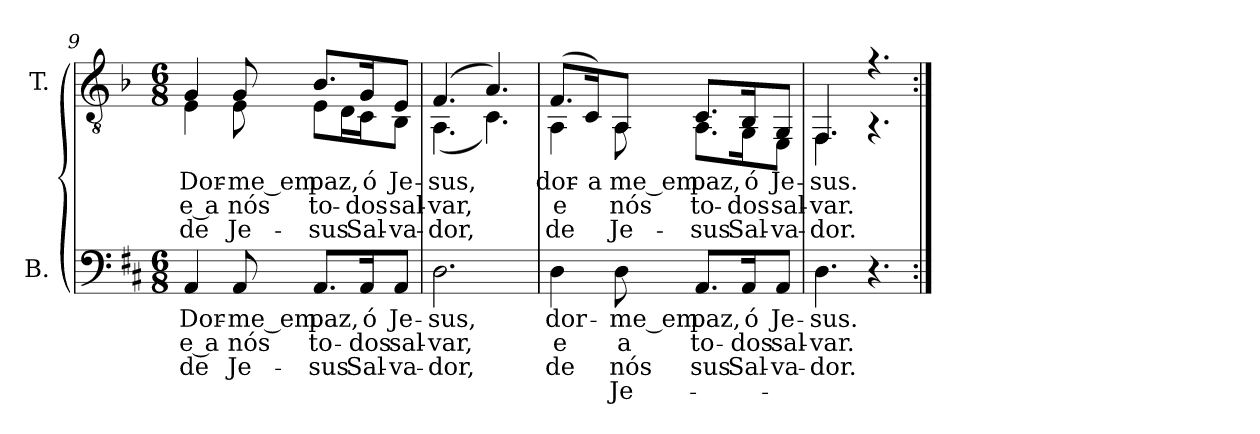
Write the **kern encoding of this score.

**kern	**text	**text	**text	**text	**kern	**text	**text	**text
*part2	*part2	*part2	*part2	*part2	*part1	*part1	*part1	*part1
*staff2	*staff2	*staff2	*staff2	*staff2	*staff1	*staff1	*staff1	*staff1
*I"B.	*	*	*	*	*I"T.	*	*	*
!!LO:LB:g=z
*clefF4	*	*	*	*	*clefGv2	*	*	*
*	*	*	*	*	*ITrd2c3	*	*	*
*k[f#c#]	*	*	*	*	*k[f#c#]	*	*	*
*D:	*	*	*	*	*D:	*	*	*
*M6/8	*	*	*	*	*M6/8	*	*	*
=9	=9	=9	=9	=9	=9	=9	=9	=9
!	!LO:LY:b:color=#000000	!LO:LY:b:color=#000000	!LO:LY:b:color=#000000	!	!	!	!	!
!	!	!	!	!	!	!LO:LY:b:color=#000000	!LO:LY:b:color=#000000	!LO:LY:b:color=#000000
*	*	*	*	*	*^	*	*	*
4AAi/	Dor-	e a	de	.	4Ei/	4C#i\	Dor-	e a	de
!	!LO:LY:b:color=#000000	!LO:LY:b:color=#000000	!LO:LY:b:color=#000000	!	!	!	!	!	!
!	!	!	!	!	!	!	!LO:LY:b:color=#000000	!LO:LY:b:color=#000000	!LO:LY:b:color=#000000
8AAi/	-me_em	nós	Je-	.	8Ei/	8C#i\	-me_em	nós	Je-
!	!LO:LY:b:color=#000000	!LO:LY:b:color=#000000	!LO:LY:b:color=#000000	!	!	!	!	!	!
!	!	!	!	!	!	!	!LO:LY:b:color=#000000	!LO:LY:b:color=#000000	!LO:LY:b:color=#000000
8.AAi/L	paz,	to-	-sus	.	8.Gi/L	8C#i\L	paz,	to-	-sus
.	.	.	.	.	.	16BBi\L	.	.	.
!	!LO:LY:b:color=#000000	!LO:LY:b:color=#000000	!LO:LY:b:color=#000000	!	!	!	!	!	!
!	!	!	!	!	!	!	!LO:LY:b:color=#000000	!LO:LY:b:color=#000000	!LO:LY:b:color=#000000
16AAi/k	ó	-dos	Sal-	.	16Ei/k	16AAi\J	ó	-dos	Sal-
!	!LO:LY:b:color=#000000	!LO:LY:b:color=#000000	!LO:LY:b:color=#000000	!	!	!	!	!	!
!	!	!	!	!	!	!	!LO:LY:b:color=#000000	!LO:LY:b:color=#000000	!LO:LY:b:color=#000000
8AAi/J	Je-	sal-	-va-	.	8C#i/J	8GGi\J	Je-	sal-	-va-
=10	=10	=10	=10	=10	=10	=10	=10	=10	=10
!	!LO:LY:b:color=#000000	!LO:LY:b:color=#000000	!LO:LY:b:color=#000000	!	!	!	!	!	!
!	!	!	!	!	!	!	!LO:LY:b:color=#000000	!LO:LY:b:color=#000000	!LO:LY:b:color=#000000
2.Di\	-sus,	-var,	-dor,	.	(4.Di/	(4.FF#i\	-sus,	-var,	-dor,
.	.	.	.	.	4.F#i/)	4.AAi\)	.	.	.
=11	=11	=11	=11	=11	=11	=11	=11	=11	=11
!	!LO:LY:b:color=#000000	!LO:LY:b:color=#000000	!LO:LY:b:color=#000000	!	!	!	!	!	!
!	!	!	!	!	!	!	!LO:LY:b:color=#000000	!LO:LY:b:color=#000000	!LO:LY:b:color=#000000
4Di\	dor-	e	de	.	(8.Di/L	4FF#i\	dor-	e	de
!	!	!	!	!	!	!	!LO:LY:b:color=#000000	!	!
.	.	.	.	.	16AAi/k)	.	a	.	.
!	!LO:LY:b:color=#000000	!LO:LY:b:color=#000000	!LO:LY:b:color=#000000	!LO:LY:b:color=#000000	!	!	!	!	!
!	!	!	!	!	!	!	!LO:LY:b:color=#000000	!LO:LY:b:color=#000000	!LO:LY:b:color=#000000
8Di\	-me_em	a	nós	Je-	8FF#i/J	8FF#i\	-me_em	nós	Je-
!	!LO:LY:b:color=#000000	!LO:LY:b:color=#000000	!LO:LY:b:color=#000000	!	!	!	!	!	!
!	!	!	!	!	!	!	!LO:LY:b:color=#000000	!LO:LY:b:color=#000000	!LO:LY:b:color=#000000
8.AAi/L	paz,	to-	-sus	.	8.AAi/L	8.FF#i\L	paz,	to-	-sus
!	!LO:LY:b:color=#000000	!LO:LY:b:color=#000000	!LO:LY:b:color=#000000	!	!	!	!	!	!
!	!	!	!	!	!	!	!LO:LY:b:color=#000000	!LO:LY:b:color=#000000	!LO:LY:b:color=#000000
16AAi/k	ó	-dos	Sal-	.	16GGi/k	16EEi\k	ó	-dos	Sal-
!	!LO:LY:b:color=#000000	!LO:LY:b:color=#000000	!LO:LY:b:color=#000000	!	!	!	!	!	!
!	!	!	!	!	!	!	!LO:LY:b:color=#000000	!LO:LY:b:color=#000000	!LO:LY:b:color=#000000
8AAi/J	Je-	sal-	-va-	.	8EEi/J	8CC#i\J	Je-	sal-	-va-
=12	=12	=12	=12	=12	=12	=12	=12	=12	=12
!	!LO:LY:b:color=#000000	!LO:LY:b:color=#000000	!LO:LY:b:color=#000000	!	!	!	!	!	!
!	!	!	!	!	!	!	!LO:LY:b:color=#000000	!LO:LY:b:color=#000000	!LO:LY:b:color=#000000
4.Di\	-sus.	-var.	-dor.	.	4.DDi/	4.DDi\	-sus.	-var.	-dor.
4.r	.	.	.	.	4.r	4.r	.	.	.
*	*	*	*	*	*v	*v	*	*	*
=:|!	=:|!	=:|!	=:|!	=:|!	=:|!	=:|!	=:|!	=:|!
*-	*-	*-	*-	*-	*-	*-	*-	*-
